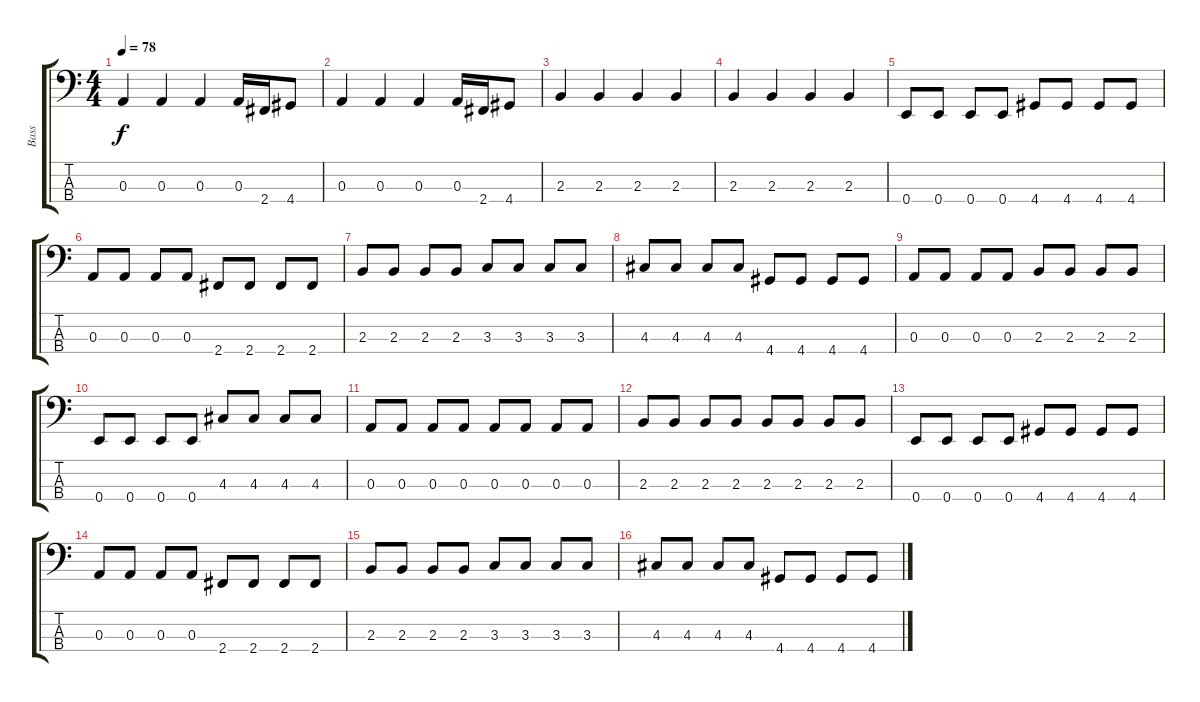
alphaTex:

\track ("Bass" "Bass") {instrument electricbasspick}
\staff {score tabs}
\tuning (G2 D2 A1 E1) {hide}
\ts (4 4)
\tempo 78
\clef f4
\ks c
0.3.4{dy f instrument electricbasspick} 0.3.4 0.3.4 0.3.16 2.4.16 4.4.8 |
0.3.4 0.3.4 0.3.4 0.3.16 2.4.16 4.4.8 |
2.3.4 2.3.4 2.3.4 2.3.4 |
2.3.4 2.3.4 2.3.4 2.3.4 |
0.4.8 0.4.8 0.4.8 0.4.8 4.4.8 4.4.8 4.4.8 4.4.8 |
0.3.8 0.3.8 0.3.8 0.3.8 2.4.8 2.4.8 2.4.8 2.4.8 |
2.3.8 2.3.8 2.3.8 2.3.8 3.3.8 3.3.8 3.3.8 3.3.8 |
4.3.8 4.3.8 4.3.8 4.3.8 4.4.8 4.4.8 4.4.8 4.4.8 |
0.3.8 0.3.8 0.3.8 0.3.8 2.3.8 2.3.8 2.3.8 2.3.8 |
0.4.8 0.4.8 0.4.8 0.4.8 4.3.8 4.3.8 4.3.8 4.3.8 |
0.3.8 0.3.8 0.3.8 0.3.8 0.3.8 0.3.8 0.3.8 0.3.8 |
2.3.8 2.3.8 2.3.8 2.3.8 2.3.8 2.3.8 2.3.8 2.3.8 |
0.4.8 0.4.8 0.4.8 0.4.8 4.4.8 4.4.8 4.4.8 4.4.8 |
0.3.8 0.3.8 0.3.8 0.3.8 2.4.8 2.4.8 2.4.8 2.4.8 |
2.3.8 2.3.8 2.3.8 2.3.8 3.3.8 3.3.8 3.3.8 3.3.8 |
4.3.8 4.3.8 4.3.8 4.3.8 4.4.8 4.4.8 4.4.8 4.4.8
